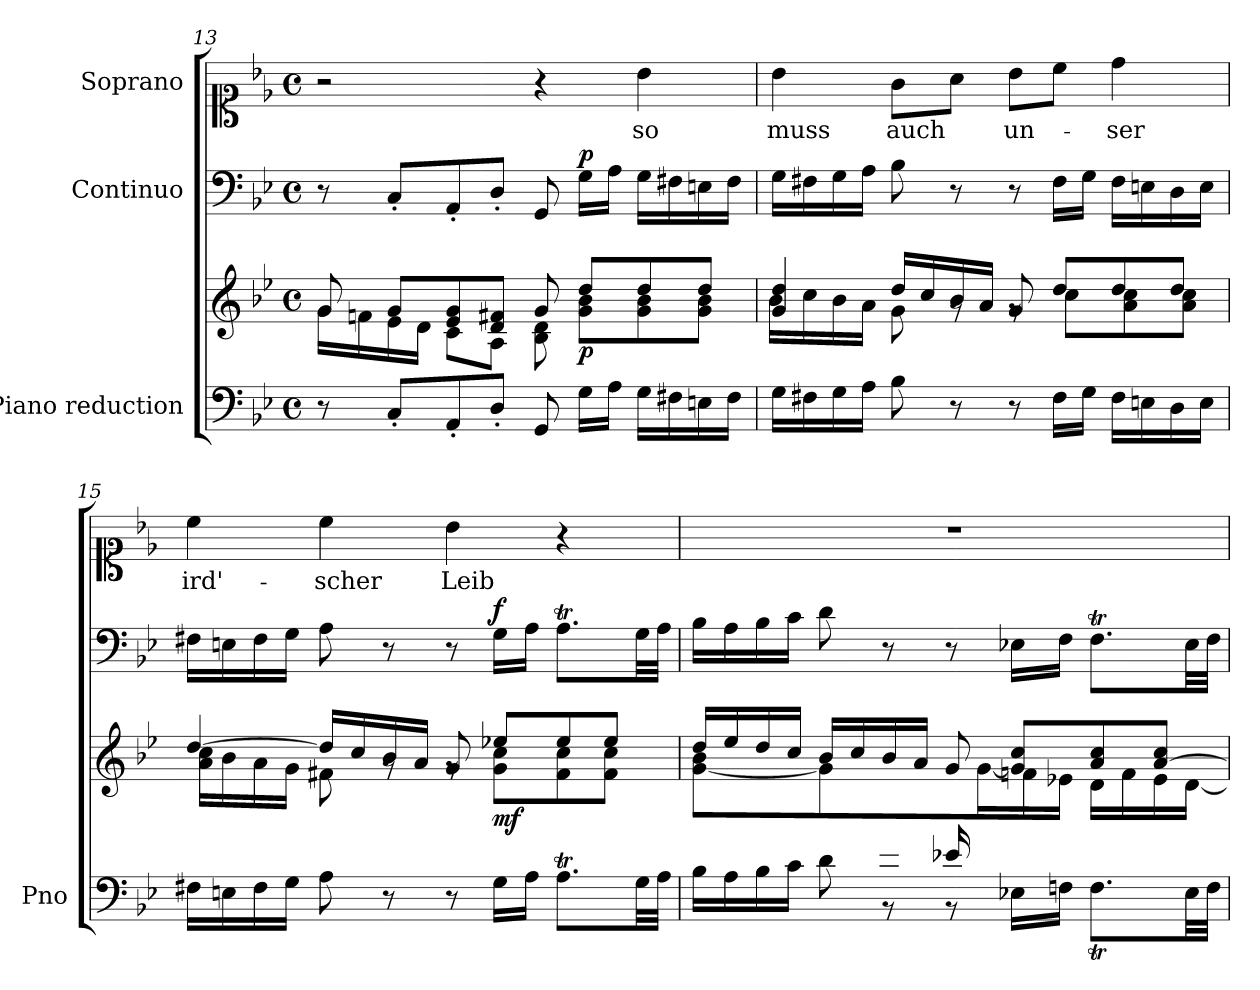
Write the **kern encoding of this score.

**kern	**kern	**dynam	**kern	**dynam	**kern	**text
*part3	*part3	*part3	*part2	*part2	*part1	*part1
*staff4	*staff3	*staff3/4	*staff2	*staff2	*staff1	*staff1
*I"Piano reduction	*	*	*I"Continuo	*	*I"Soprano	*
*I'Pno	*	*	*	*	*	*
!!LO:PB:g=z
*clefF4	*clefG2	*	*clefF4	*	*clefC1	*
*k[b-e-]	*k[b-e-]	*	*k[b-e-]	*	*k[b-e-]	*
*M4/4	*M4/4	*	*M4/4	*	*M4/4	*
*met(c)	*met(c)	*	*met(c)	*	*met(c)	*
=13	=13	=13	=13	=13	=13	=13
*	*^	*	*	*	*	*
8r	8g/	16g\LL	.	8r	.	2r	.
.	.	16fn\	.	.	.	.	.
8C'/L	8g/L	16e-\	.	8C'/L	.	.	.
.	.	16d\JJ	.	.	.	.	.
8AA'/	8e-/ 8g/	8c\L	.	8AA'/	.	.	.
8D'/J	8d/ 8f#X/J	8A\J	.	8D'/J	.	.	.
8GG/	8g/	8B-\ 8d\	.	8GG/	.	4r	.
!	!	!	!LO:DY:b	!	!LO:DY:a	!	!
16G\LL	8dd/L	8g\ 8b-\L	p	16G\LL	p	.	.
16A\JJ	.	.	.	16A\JJ	.	.	.
!	!	!	!	!	!	!	!LO:LY:b
16G\LL	8dd/	8g\ 8b-\	.	16G\LL	.	4b-\	so
16F#X\	.	.	.	16F#X\	.	.	.
16En\	8dd/J	8g\ 8b-\J	.	16En\	.	.	.
16F#\JJ	.	.	.	16F#\JJ	.	.	.
=14	=14	=14	=14	=14	=14	=14	=14
!	!	!	!	!	!	!	!LO:LY:b
16G\LL	4g/ 4dd/	16b-\LL	.	16G\LL	.	4b-\	muss
16F#X\	.	16cc\	.	16F#X\	.	.	.
16G\	.	16b-\	.	16G\	.	.	.
16A\JJ	.	16a\JJ	.	16A\JJ	.	.	.
!	!	!	!	!	!	!	!LO:LY:b
8B-\	16dd/LL	8g\	.	8B-\	.	8g\L	auch
.	16cc/	.	.	.	.	.	.
8r	16b-/	8rg	.	8r	.	8a\J	.
.	16a/JJ	.	.	.	.	.	.
!	!	!	!	!	!	!	!LO:LY:b
8r	8g/	8rg	.	8r	.	8b-\L	un-
16F#\LL	8dd/L	8cc\L	.	16F#\LL	.	8cc\J	.
16G\JJ	.	.	.	16G\JJ	.	.	.
!	!	!	!	!	!	!	!LO:LY:b
16F#\LL	8dd/	8a\ 8cc\	.	16F#\LL	.	4dd\	-ser
16En\	.	.	.	16En\	.	.	.
16D\	8dd/J	8a\ 8cc\J	.	16D\	.	.	.
16E\JJ	.	.	.	16E\JJ	.	.	.
=15	=15	=15	=15	=15	=15	=15	=15
!	!	!	!	!	!	!	!LO:LY:b
16F#X\LL	[4dd/	16a\ 16cc\LL	.	16F#X\LL	.	4cc\	ird'-
16En\	.	16b-\	.	16En\	.	.	.
16F#\	.	16a\	.	16F#\	.	.	.
16G\JJ	.	16g\JJ	.	16G\JJ	.	.	.
!	!	!	!	!	!	!	!LO:LY:b
8A\	16dd/LL]	8f#X\	.	8A\	.	4cc\	-scher
.	16cc/	.	.	.	.	.	.
8r	16b-/	8rg	.	8r	.	.	.
.	16a/JJ	.	.	.	.	.	.
!	!	!	!	!	!	!	!LO:LY:b
8r	8g/	8rg	.	8r	.	4b-\	Leib
!	!	!	!LO:DY:b	!	!LO:DY:a	!	!
16G\LL	8ee-X/L	8g\ 8cc\L	mf	16G\LL	f	.	.
16A\JJ	.	.	.	16A\JJ	.	.	.
8.At\L	8ee-/	8f#\ 8cc\	.	8.At\L	.	4r	.
.	8ee-/J	8f#\ 8cc\J	.	.	.	.	.
32G\LL	.	.	.	32G\LL	.	.	.
32A\JJJ	.	.	.	32A\JJJ	.	.	.
!!LO:LB:g=z
=16	=16	=16	=16	=16	=16	=16	=16
*^	*	*	*	*	*	*	*
4.ryy	16B-\LL	16dd/LL	[4g\ 4b-\	.	16B-\LL	.	1r	.
.	16A\	16ee-/	.	.	16A\	.	.	.
.	16B-\	16dd/	.	.	16B-\	.	.	.
.	16c\JJ	16cc/JJ	.	.	16c\JJ	.	.	.
.	8d\	16b-/LL	8g\L]	.	8d\	.	.	.
.	.	16cc/	.	.	.	.	.	.
8fn/J	8r	16b-/	8.ryy	.	8r	.	.	.
.	.	16a/JJ	.	.	.	.	.	.
16e-X/LL	8r	8g/	.	.	8r	.	.	.
4..ryy	.	.	[16g\	.	.	.	.	.
.	16E-X\LL	8g/] 8cc/L	16fn\	.	16E-X\LL	.	.	.
.	16Fn\JJ	.	16e-X\JJ	.	16F\JJ	.	.	.
.	8.FT\L	8a/ 8cc/	16d\LL	.	8.FT\L	.	.	.
.	.	.	16f\	.	.	.	.	.
.	.	[8a/ 8cc/J	16e-\	.	.	.	.	.
.	32E-\LL	.	[16d\JJ	.	32E-\LL	.	.	.
.	32F\JJJ	.	.	.	32F\JJJ	.	.	.
*v	*v	*	*	*	*	*	*	*
*	*v	*v	*	*	*	*	*
=	=	=	=	=	=	=
*-	*-	*-	*-	*-	*-	*-
